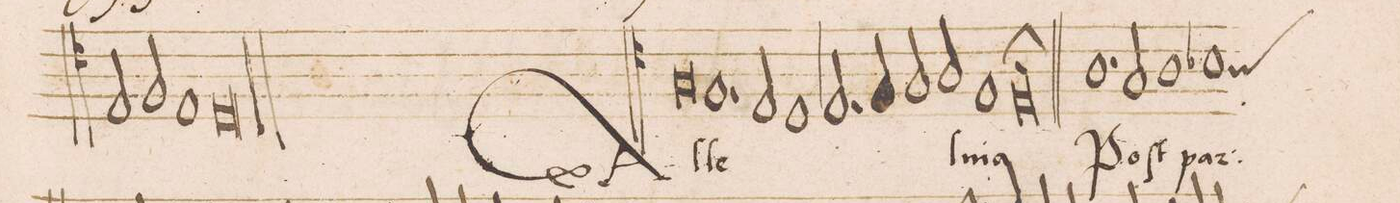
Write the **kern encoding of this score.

**kern	**text
*I"TENOR	*
*clefC4	*
*k[]	*
*met(C|)	*
*M2/1	*
*2\right	*
0G	Al-
=2-	=2-
1.F	-le-
2E/	.
=3-	=3-
1D	.
2.E/	.
4F/	.
=4-	=4-
2G/	.
2A/	.
1F	-lu-
=5-	=5-
0E;	-ia
=6||-	=6||-
1.A	Poſt
2G/	.
=7-	=7-
1A	.
*custos:A	*
1B-X	par-
=8-	=8-
*-	*-
